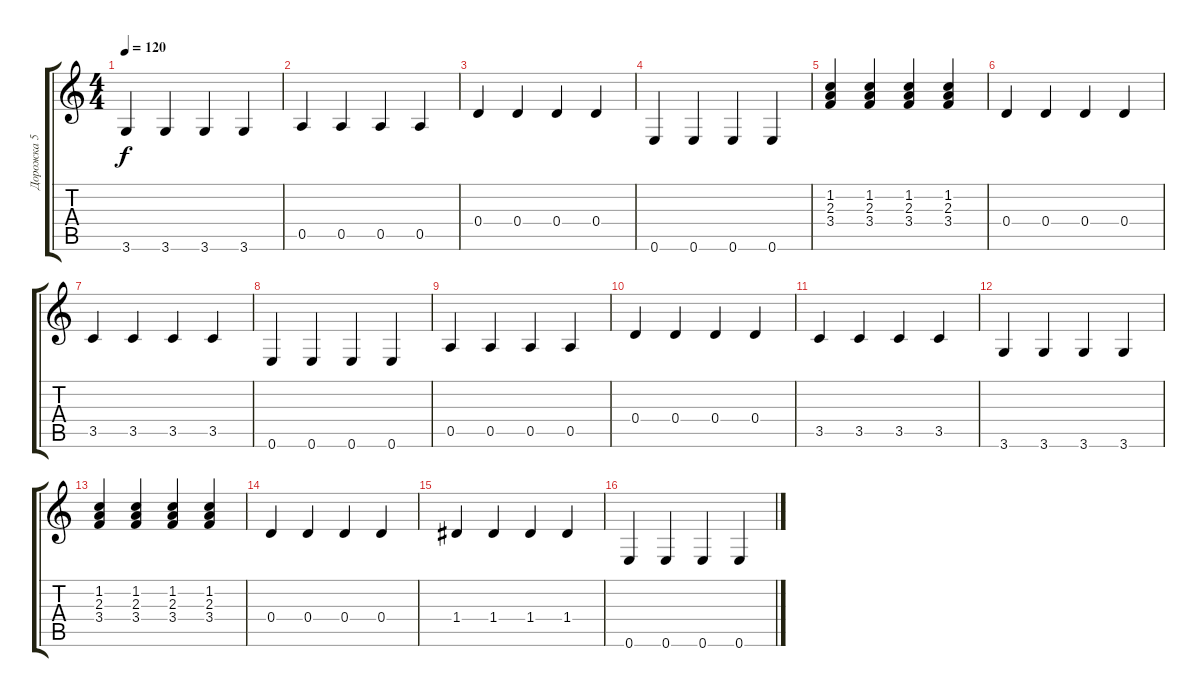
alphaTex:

\track ("Дорожка 5" "Дорожка 5") {instrument acousticguitarnylon}
\staff {score tabs}
\tuning (E4 B3 G3 D3 A2 E2) {hide}
\ts (4 4)
\tempo 120
\clef g2
\ks c
3.6.4{dy f} 3.6.4 3.6.4 3.6.4 |
0.5.4 0.5.4 0.5.4 0.5.4 |
0.4.4 0.4.4 0.4.4 0.4.4 |
0.6.4 0.6.4 0.6.4 0.6.4 |
(1.2 2.3 3.4).4 (1.2 2.3 3.4).4 (1.2 2.3 3.4).4 (1.2 2.3 3.4).4 |
0.4.4 0.4.4 0.4.4 0.4.4 |
3.5.4 3.5.4 3.5.4 3.5.4 |
0.6.4 0.6.4 0.6.4 0.6.4 |
0.5.4 0.5.4 0.5.4 0.5.4 |
0.4.4 0.4.4 0.4.4 0.4.4 |
3.5.4 3.5.4 3.5.4 3.5.4 |
3.6.4 3.6.4 3.6.4 3.6.4 |
(1.2 2.3 3.4).4 (1.2 2.3 3.4).4 (1.2 2.3 3.4).4 (1.2 2.3 3.4).4 |
0.4.4 0.4.4 0.4.4 0.4.4 |
1.4.4 1.4.4 1.4.4 1.4.4 |
0.6.4 0.6.4 0.6.4 0.6.4
